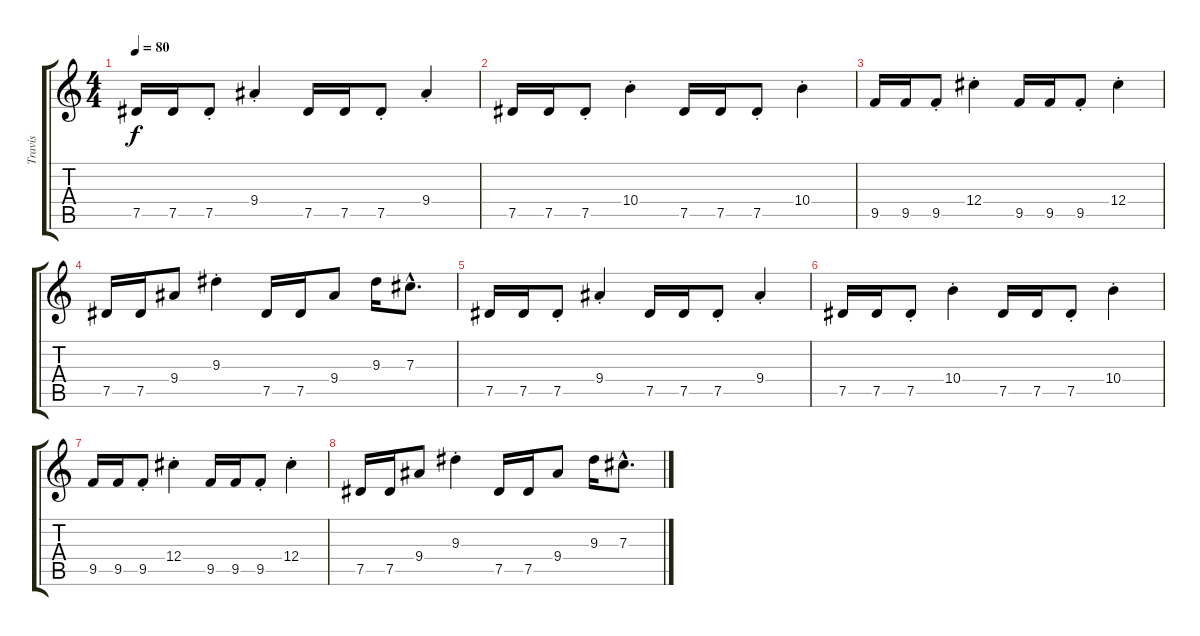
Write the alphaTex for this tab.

\track ("Travis" "Travis") {instrument overdrivenguitar}
\staff {score tabs}
\tuning (Eb4 Bb3 Gb3 Db3 Ab2 Eb2) {hide}
\ts (4 4)
\tempo 80
\clef g2
\ks c
7.5.16{dy f instrument stringensemble1} 7.5.16 7.5{st}.8 9.4{st}.4 7.5.16 7.5.16 7.5{st}.8 9.4{st}.4 |
7.5.16 7.5.16 7.5{st}.8 10.4{st}.4 7.5.16 7.5.16 7.5{st}.8 10.4{st}.4 |
9.5.16 9.5.16 9.5{st}.8 12.4{st}.4 9.5.16 9.5.16 9.5{st}.8 12.4{st}.4 |
7.5.16 7.5.16 9.4.8 9.3{st}.4 7.5.16 7.5.16 9.4.8 9.3.16 7.3{hac}.8{d} |
7.5.16{instrument stringensemble1} 7.5.16 7.5{st}.8 9.4{st}.4 7.5.16 7.5.16 7.5{st}.8 9.4{st}.4 |
7.5.16 7.5.16 7.5{st}.8 10.4{st}.4 7.5.16 7.5.16 7.5{st}.8 10.4{st}.4 |
9.5.16 9.5.16 9.5{st}.8 12.4{st}.4 9.5.16 9.5.16 9.5{st}.8 12.4{st}.4 |
7.5.16 7.5.16 9.4.8 9.3{st}.4 7.5.16 7.5.16 9.4.8 9.3.16 7.3{hac}.8{d}
